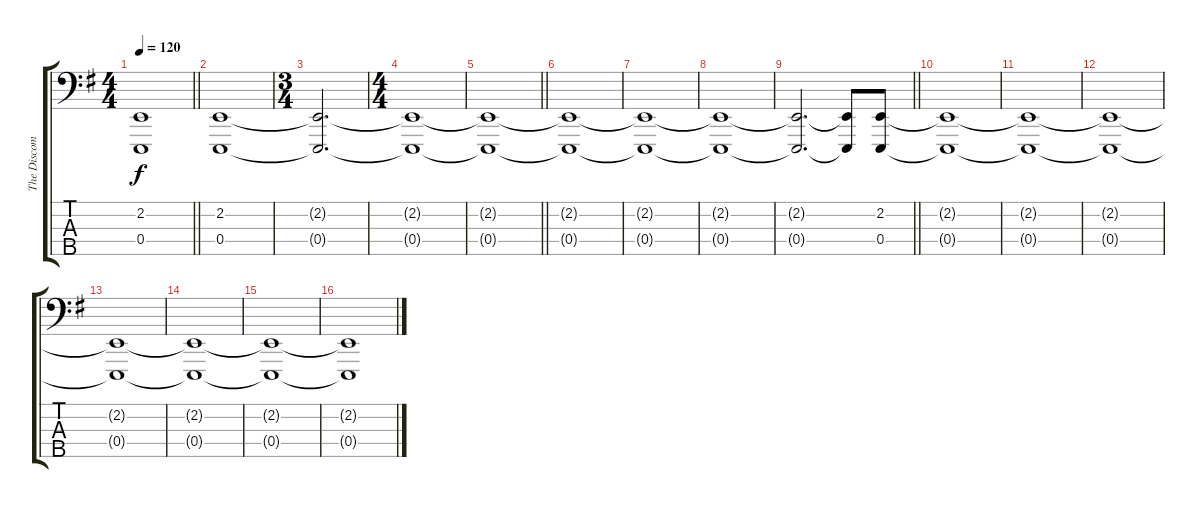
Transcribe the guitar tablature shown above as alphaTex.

\track ("The Discomforter" "The Discom") {instrument lead1square}
\staff {score tabs}
\tuning (G2 D2 A1 E1 B0) {hide}
\ts (4 4)
\tempo 120
\clef f4
\barLineRight lightlight
\ks eminor
(2.2{t} 0.4{t}).1{dy f} |
(2.2 0.4).1 |
\ts (3 4)
(2.2{t} 0.4{t}).2{d} |
\ts (4 4)
(2.2{t} 0.4{t}).1 |
\barLineRight lightlight
(2.2{t} 0.4{t}).1 |
(2.2{t} 0.4{t}).1 |
(2.2{t} 0.4{t}).1 |
(2.2{t} 0.4{t}).1 |
\barLineRight lightlight
(2.2{t} 0.4{t}).2{d} (2.2{t} 0.4{t}).8 (2.2 0.4).8 |
\section ("" "")
(2.2{t} 0.4{t}).1 |
(2.2{t} 0.4{t}).1 |
(2.2{t} 0.4{t}).1 |
(2.2{t} 0.4{t}).1 |
(2.2{t} 0.4{t}).1 |
(2.2{t} 0.4{t}).1 |
(2.2{t} 0.4{t}).1
